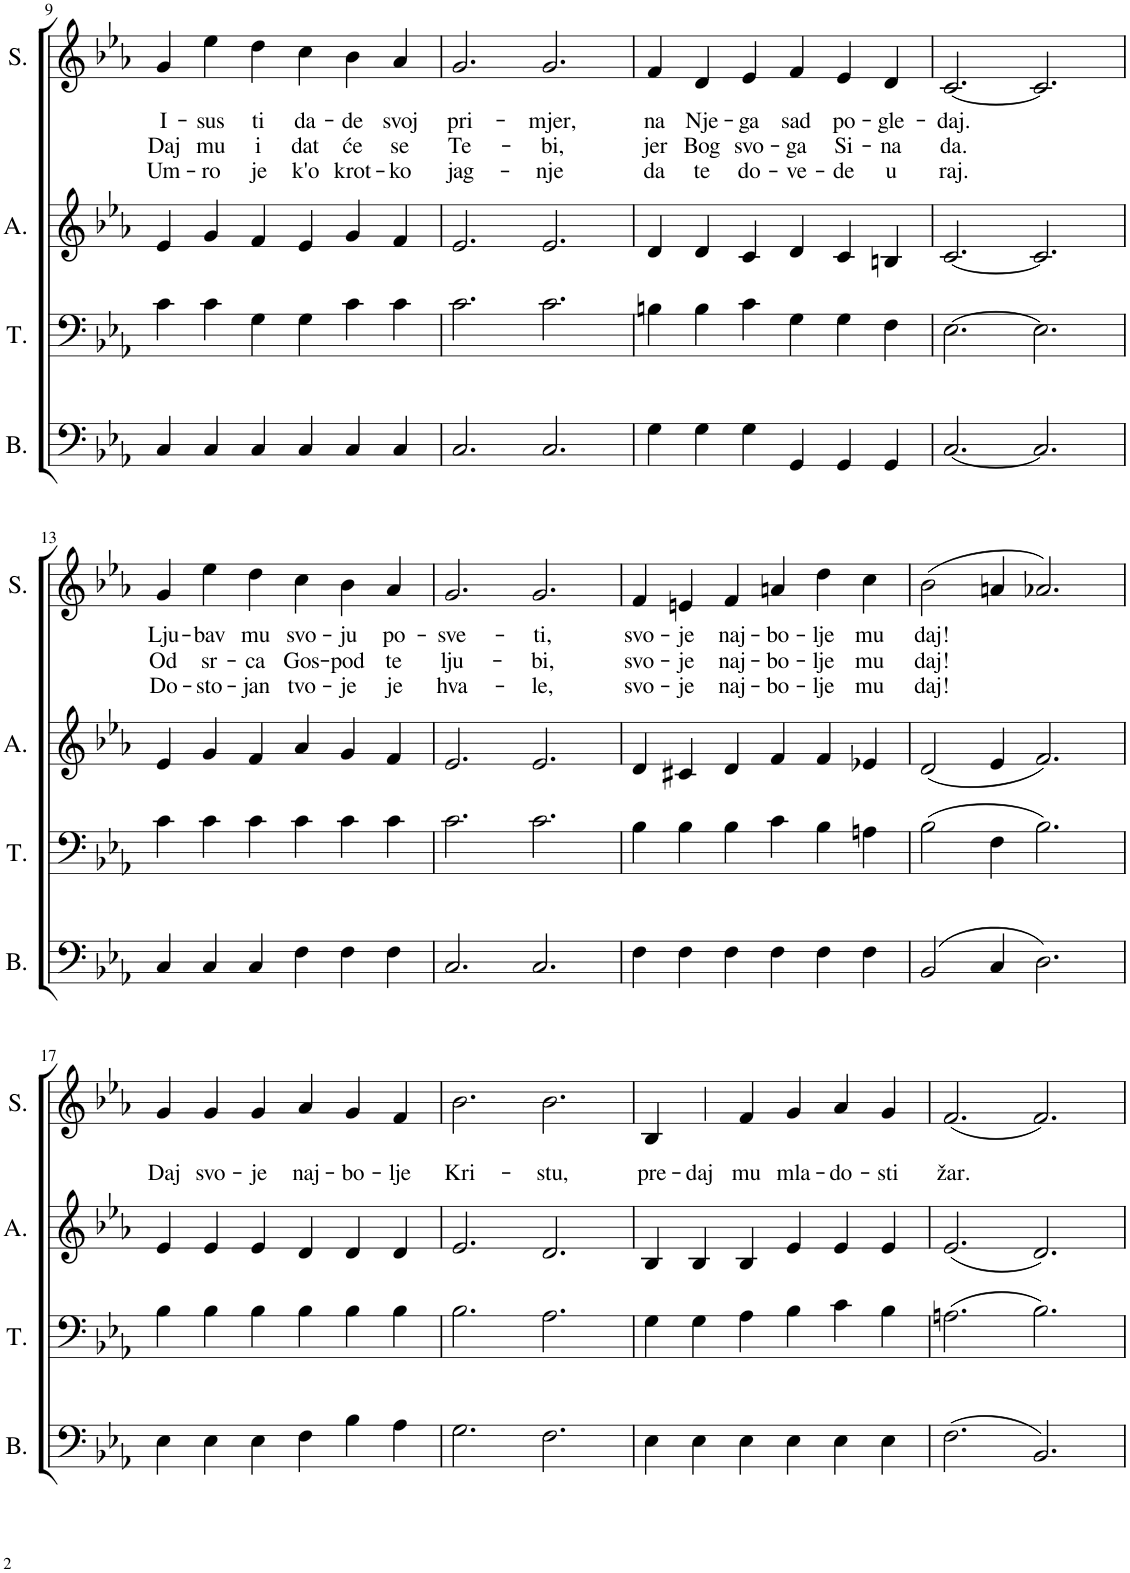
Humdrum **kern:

**kern	**kern	**kern	**kern	**text	**text	**text
*part4	*part3	*part2	*part1	*part1	*part1	*part1
*staff4	*staff3	*staff2	*staff1	*staff1	*staff1	*staff1
*I"Bass	*I"Tenor	*I"Alto	*I"Soprano	*	*	*
*I'B.	*I'T.	*I'A.	*I'S.	*	*	*
!!LO:PB:g=z
*clefF4	*clefF4	*clefG2	*clefG2	*	*	*
*k[b-e-a-]	*k[b-e-a-]	*k[b-e-a-]	*k[b-e-a-]	*	*	*
*M6/4	*M6/4	*M6/4	*M6/4	*	*	*
=9	=9	=9	=9	=9	=9	=9
!	!	!	!	!LO:LY:b	!LO:LY:b	!LO:LY:b
4C/	4c\	4e-/	4g/	I-	Daj	Um-
!	!	!	!	!LO:LY:b	!LO:LY:b	!LO:LY:b
4C/	4c\	4g/	4ee-\	-sus	mu	-ro
!	!	!	!	!LO:LY:b	!LO:LY:b	!LO:LY:b
4C/	4G\	4f/	4dd\	ti	i	je
!	!	!	!	!LO:LY:b	!LO:LY:b	!LO:LY:b
4C/	4G\	4e-/	4cc\	da-	dat	k'o
!	!	!	!	!LO:LY:b	!LO:LY:b	!LO:LY:b
4C/	4c\	4g/	4b-\	-de	će	krot-
!	!	!	!	!LO:LY:b	!LO:LY:b	!LO:LY:b
4C/	4c\	4f/	4a-/	svoj	se	-ko
=10	=10	=10	=10	=10	=10	=10
!	!	!	!	!LO:LY:b	!LO:LY:b	!LO:LY:b
2.C/	2.c\	2.e-/	2.g/	pri-	Te-	jag-
!	!	!	!	!LO:LY:b	!LO:LY:b	!LO:LY:b
2.C/	2.c\	2.e-/	2.g/	-mjer,	-bi,	-nje
=11	=11	=11	=11	=11	=11	=11
!	!	!	!	!LO:LY:b	!LO:LY:b	!LO:LY:b
4G\	4Bn\	4d/	4f/	na	jer	da
!	!	!	!	!LO:LY:b	!LO:LY:b	!LO:LY:b
4G\	4B\	4d/	4d/	Nje-	Bog	te
!	!	!	!	!LO:LY:b	!LO:LY:b	!LO:LY:b
4G\	4c\	4c/	4e-/	-ga	svo-	do-
!	!	!	!	!LO:LY:b	!LO:LY:b	!LO:LY:b
4GG/	4G\	4d/	4f/	sad	-ga	-ve-
!	!	!	!	!LO:LY:b	!LO:LY:b	!LO:LY:b
4GG/	4G\	4c/	4e-/	po-	Si-	-de
!	!	!	!	!LO:LY:b	!LO:LY:b	!LO:LY:b
4GG/	4F\	4Bn/	4d/	-gle-	-na	u
=12	=12	=12	=12	=12	=12	=12
!	!	!	!	!LO:LY:b	!LO:LY:b	!LO:LY:b
[2.C/	[2.E-\	[2.c/	[2.c/	-daj.	da.	raj.
2.C/]	2.E-\]	2.c/]	2.c/]	.	.	.
!!LO:LB:g=z
=13	=13	=13	=13	=13	=13	=13
!	!	!	!	!LO:LY:b	!LO:LY:b	!LO:LY:b
4C/	4c\	4e-/	4g/	Lju-	Od	Do-
!	!	!	!	!LO:LY:b	!LO:LY:b	!LO:LY:b
4C/	4c\	4g/	4ee-\	-bav	sr-	-sto-
!	!	!	!	!LO:LY:b	!LO:LY:b	!LO:LY:b
4C/	4c\	4f/	4dd\	mu	-ca	-jan
!	!	!	!	!LO:LY:b	!LO:LY:b	!LO:LY:b
4F\	4c\	4a-/	4cc\	svo-	Gos-	tvo-
!	!	!	!	!LO:LY:b	!LO:LY:b	!LO:LY:b
4F\	4c\	4g/	4b-\	-ju	-pod	-je
!	!	!	!	!LO:LY:b	!LO:LY:b	!LO:LY:b
4F\	4c\	4f/	4a-/	po-	te	je
=14	=14	=14	=14	=14	=14	=14
!	!	!	!	!LO:LY:b	!LO:LY:b	!LO:LY:b
2.C/	2.c\	2.e-/	2.g/	-sve-	lju-	hva-
!	!	!	!	!LO:LY:b	!LO:LY:b	!LO:LY:b
2.C/	2.c\	2.e-/	2.g/	-ti,	-bi,	-le,
=15	=15	=15	=15	=15	=15	=15
!	!	!	!	!LO:LY:b	!LO:LY:b	!LO:LY:b
4F\	4B-\	4d/	4f/	svo-	svo-	svo-
!	!	!	!	!LO:LY:b	!LO:LY:b	!LO:LY:b
4F\	4B-\	4c#X/	4en/	-je	-je	-je
!	!	!	!	!LO:LY:b	!LO:LY:b	!LO:LY:b
4F\	4B-\	4d/	4f/	naj-	naj-	naj-
!	!	!	!	!LO:LY:b	!LO:LY:b	!LO:LY:b
4F\	4c\	4f/	4an/	-bo-	-bo-	-bo-
!	!	!	!	!LO:LY:b	!LO:LY:b	!LO:LY:b
4F\	4B-\	4f/	4dd\	-lje	-lje	-lje
!	!	!	!	!LO:LY:b	!LO:LY:b	!LO:LY:b
4F\	4An\	4e-X/	4cc\	mu	mu	mu
=16	=16	=16	=16	=16	=16	=16
!	!	!	!	!LO:LY:b	!LO:LY:b	!LO:LY:b
(2BB-/	(2B-\	(2d/	(2b-\	daj!	daj!	daj!
4C/	4F\	4e-/	4an/	.	.	.
2.D\)	2.B-\)	2.f/)	2.a-X/)	.	.	.
!!LO:LB:g=z
=17	=17	=17	=17	=17	=17	=17
!	!	!	!	!	!LO:LY:b	!
4E-\	4B-\	4e-/	4g/	.	Daj	.
!	!	!	!	!	!LO:LY:b	!
4E-\	4B-\	4e-/	4g/	.	svo-	.
!	!	!	!	!	!LO:LY:b	!
4E-\	4B-\	4e-/	4g/	.	-je	.
!	!	!	!	!	!LO:LY:b	!
4F\	4B-\	4d/	4a-/	.	naj-	.
!	!	!	!	!	!LO:LY:b	!
4B-\	4B-\	4d/	4g/	.	-bo-	.
!	!	!	!	!	!LO:LY:b	!
4A-\	4B-\	4d/	4f/	.	-lje	.
=18	=18	=18	=18	=18	=18	=18
!	!	!	!	!	!LO:LY:b	!
2.G\	2.B-\	2.e-/	2.b-\	.	Kri-	.
!	!	!	!	!	!LO:LY:b	!
2.F\	2.A-\	2.d/	2.b-\	.	-stu,	.
=19	=19	=19	=19	=19	=19	=19
!	!	!	!	!	!LO:LY:b	!
4E-\	4G\	4B-/	4B-/	.	pre-	.
!	!	!	!	!	!LO:LY:b	!
4E-\	4G\	4B-/	4e-/	.	-daj	.
!	!	!	!	!	!LO:LY:b	!
4E-\	4A-\	4B-/	4f/	.	mu	.
!	!	!	!	!	!LO:LY:b	!
4E-\	4B-\	4e-/	4g/	.	mla-	.
!	!	!	!	!	!LO:LY:b	!
4E-\	4c\	4e-/	4a-/	.	-do-	.
!	!	!	!	!	!LO:LY:b	!
4E-\	4B-\	4e-/	4g/	.	-sti	.
=20	=20	=20	=20	=20	=20	=20
!	!	!	!	!	!LO:LY:b	!
(2.F\	(2.An\	(2.e-/	(2.f/	.	žar.	.
2.BB-/)	2.B-\)	2.d/)	2.f/)	.	.	.
=	=	=	=	=	=	=
*-	*-	*-	*-	*-	*-	*-
